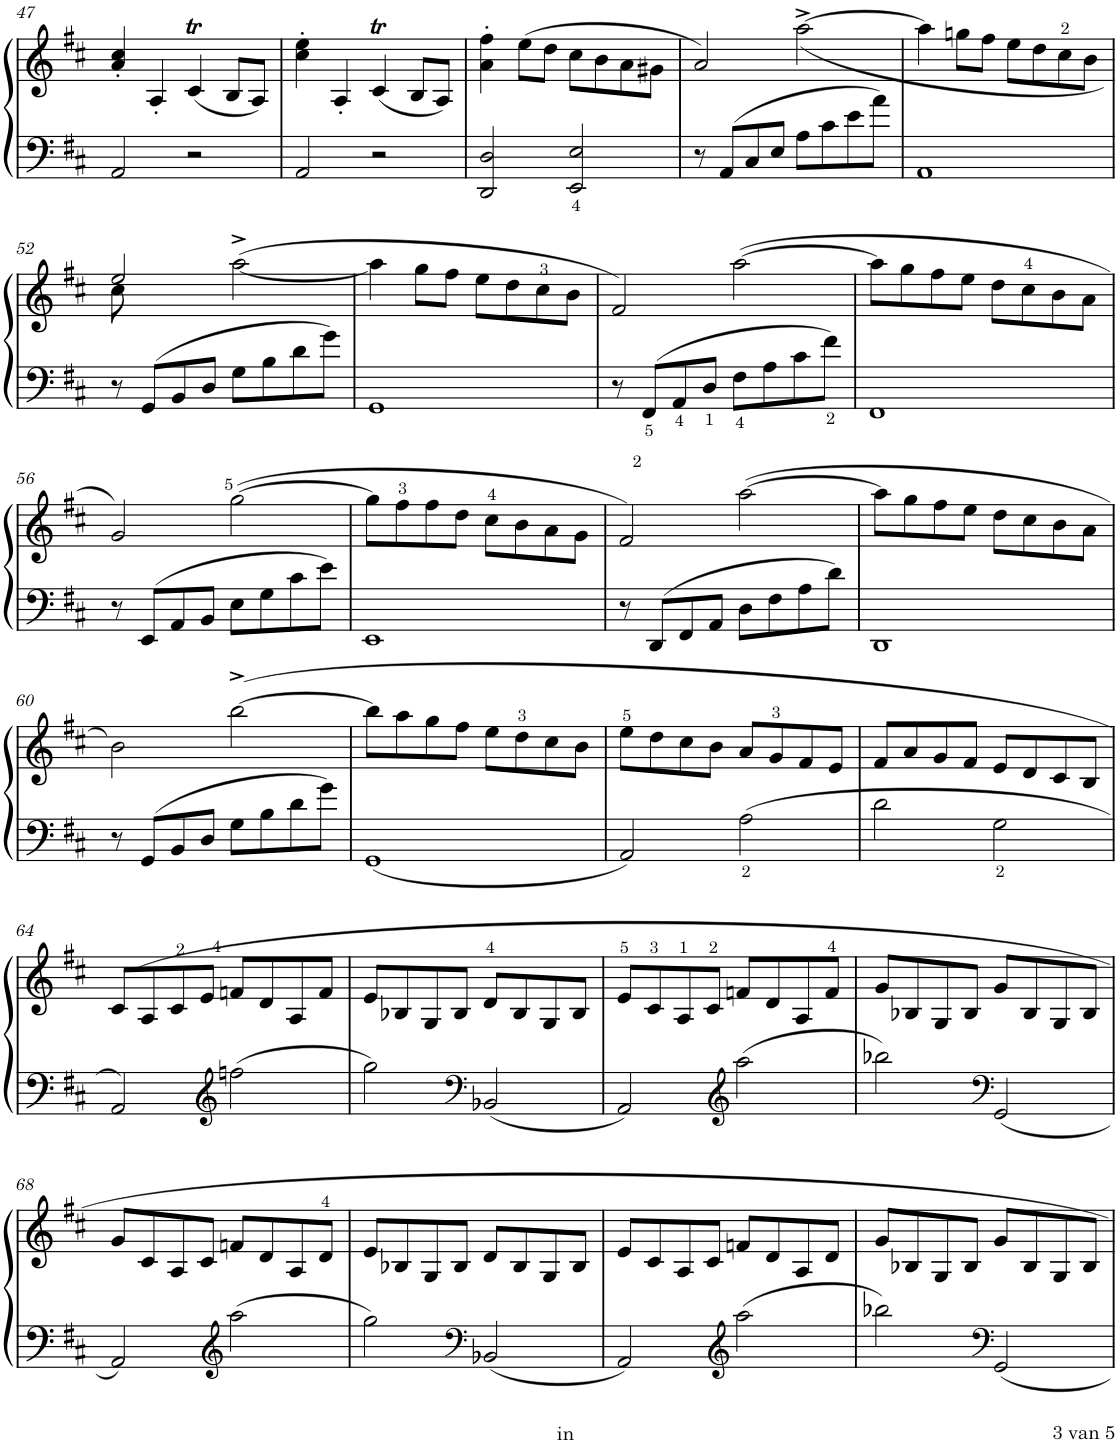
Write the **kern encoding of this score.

**kern	**kern
*part1	*part1
*staff2	*staff1
*I"Piano	*
*I'Pno.	*
!!LO:PB:g=z
*clefF4	*clefG2
*k[f#c#]	*k[f#c#]
*M2/2	*M2/2
*met(c|)	*met(c|)
=47	=47
2AA/	4a/' 4cc#/'
.	4A'/
2r	(4c#t/
.	8B/L
.	8A/J)
=48	=48
2AA/	4cc#\' 4ee\'
.	4A'/
2r	(4c#t/
.	8B/L
.	8A/J)
=49	=49
2DD/ 2D/	4a\' 4ff#\'
.	(8ee\L
.	8dd\J
2EE/ 2E/	8cc#\L
.	8b\
.	8a\
.	8g#X\J
=50	=50
8r	2a/)
8AA/L	.
8C#/	.
8E/J	.
8A\L	(<[2aa^\
8c#\	.
8e\	.
8a\J	.
=51	=51
1AA	4aa\]
.	8ggn\L
.	8ff#\J
.	8ee\L
.	8dd\
.	8cc#\
.	8b\J
!!LO:LB:g=z
=52	=52
*	*^
8r	(8cc#\)	2ee/
8GG/L	8ryy)	.
8BB/	4ryy	.
8D/J	.	.
8G\L	2ryy	(>[2aa^>\
8B\	.	.
8d\	.	.
8g\J	.	.
*	*v	*v
=53	=53
1GG	4aa\]
.	8gg\L
.	8ff#\J
.	8ee\L
.	8dd\
.	8cc#\
.	8b\J
=54	=54
*	*^
8r	(8ryy	2f#/)
8FF#/L	8ryy)	.
8AA/	4ryy	.
8D/J	.	.
8F#\L	([2aa\	2ryy
8A\	.	.
8c#\	.	.
8f#\J	.	.
*	*v	*v
=55	=55
1FF#	8aa\L]
.	8gg\
.	8ff#\
.	8ee\J
.	8dd\L
.	8cc#\
.	8b\
.	8a\J
!!LO:LB:g=z
=56	=56
8r	2g/)
8EE/L	.
8AA/	.
8BB/J	.
8E\L	([>2gg\
8G\	.
8c#\	.
8e\J	.
=57	=57
1EE	8gg\L]
.	8ff#\
.	8ff#\
.	8dd\J
.	8cc#\L
.	8b\)
.	8a\
.	8g\J
=58	=58
8r	2f#/
8DD/L	.
8FF#/	.
8AA/J	.
8D\L	([>2aa\
8F#\	.
8A\	.
8d\J	.
=59	=59
1DD	8aa\L]
.	8gg\
.	8ff#\
.	8ee\J
.	8dd\L
.	8cc#\
.	8b\
.	8a\J
!!LO:LB:g=z
=60	=60
8r	2b\)
8GG/L	.
8BB/	.
8D/J	.
8G\L	[>2bb^\
8B\	.
8d\	.
8g\J	.
=61	=61
1GG	8bb\L]
.	8aa\
.	8gg\
.	8ff#\J
.	8ee\L
.	8dd\
.	8cc#\
.	8b\J
=62	=62
2AA/	8ee\L
.	8dd\
.	8cc#\
.	8b\J
2A\	8a/L
.	8g/
.	8f#/
.	8e/J
=63	=63
2d\	8f#/L
.	8a/
.	8g/
.	8f#/J
2G\	8e/L
.	8d/
.	8c#/
.	8B/J
!!LO:LB:g=z
=64	=64
2AA/	8c#/L
.	8A/
.	8c#/
.	8e/J
*clefG2	*
2ffn\	8fn/L
.	8d/
.	8A/
.	8f/J
=65	=65
2gg\	8e/L
.	8B-X/
.	8G/
.	8B-/J
*clefF4	*
2BB-X/	8d/L
.	8B-/
.	8G/
.	8B-/J
=66	=66
2AA/	8e/L
.	8c#/
.	8A/
.	8c#/J
*clefG2	*
2aa\	8fn/L
.	8d/
.	8A/
.	8f/J
=67	=67
2bb-X\	8g/L
.	8B-X/
.	8G/
.	8B-/J
*clefF4	*
2GG/	8g/L
.	8B-/
.	8G/
.	8B-/J
!!LO:LB:g=z
=68	=68
2AA/	8g/L
.	8c#/
.	8A/
.	8c#/J
*clefG2	*
2aa\	8fn/L
.	8d/
.	8A/
.	8d/J
=69	=69
2gg\	8e/L
.	8B-X/
.	8G/
.	8B-/J
*clefF4	*
2BB-X/	8d/L
.	8B-/
.	8G/
.	8B-/J
=70	=70
2AA/	8e/L
.	8c#/
.	8A/
.	8c#/J
*clefG2	*
2aa\	8fn/L
.	8d/
.	8A/
.	8d/J
=71	=71
2bb-X\	8g/L
.	8B-X/
.	8G/
.	8B-/J
*clefF4	*
2GG/	8g/L
.	8B-/
.	8G/
.	8B-/J
=	=
*-	*-
